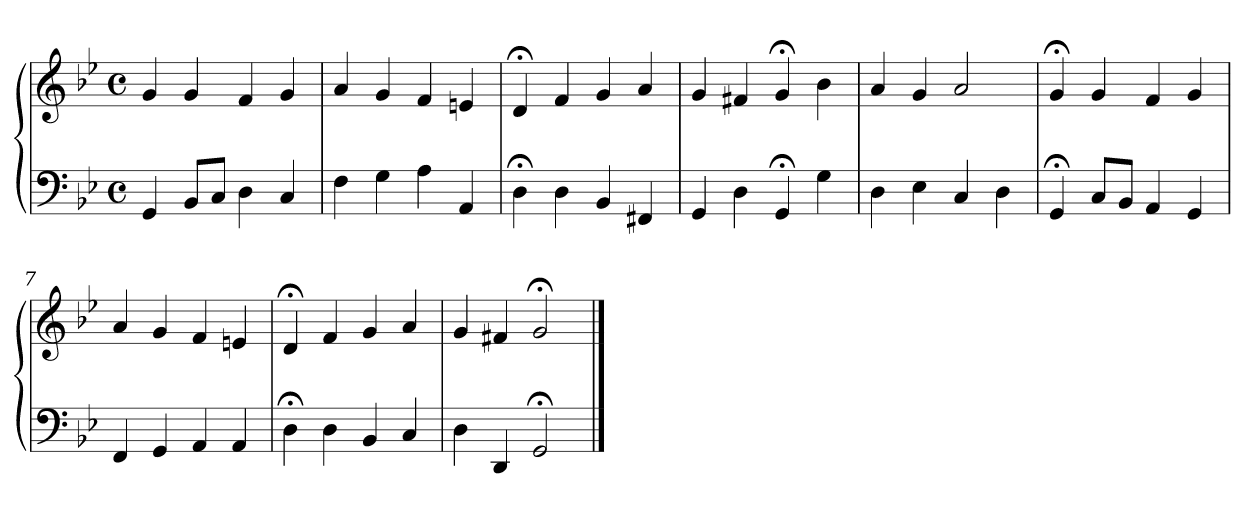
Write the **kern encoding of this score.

**kern	**kern
*part1	*part1
*staff2	*staff1
*clefF4	*clefG2
*k[b-e-]	*k[b-e-]
*M4/4	*M4/4
*met(c)	*met(c)
=1	=1
4GG	4g
8BB-L	4g
8CJ	.
4D	4f
4C	4g
=2	=2
4F	4a
4G	4g
4A	4f
4AA	4en
=3	=3
4D;<	4d;<
4D	4f
4BB-	4g
4FF#X	4a
=4	=4
4GG	4g
4D	4f#X
4GG;<	4g;<
4G	4b-
=5	=5
4D	4a
4E-	4g
4C	2a
4D	.
=6	=6
4GG;<	4g;<
8CL	4g
8BB-J	.
4AA	4f
4GG	4g
!!LO:LB:g=z
=7	=7
4FF	4a
4GG	4g
4AA	4f
4AA	4en
=8	=8
4D;<	4d;<
4D	4f
4BB-	4g
4C	4a
=9	=9
4D	4g
4DD	4f#X
2GG;<	2g;<
==	==
*-	*-
